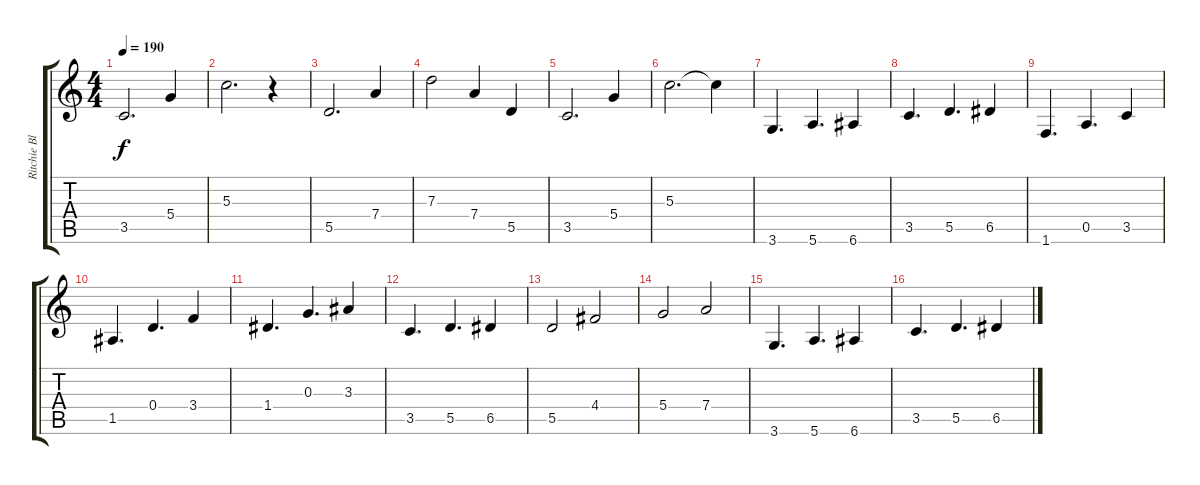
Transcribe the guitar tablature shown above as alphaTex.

\track ("Ritchie Blackmore" "Ritchie Bl") {instrument overdrivenguitar}
\staff {score tabs}
\tuning (E4 B3 G3 D3 A2 E2) {hide}
\ts (4 4)
\tempo 190
\clef g2
\ks c
3.5.2{d dy f} 5.4.4 |
5.3.2{d} r.4 |
5.5.2{d} 7.4.4 |
7.3.2 7.4.4 5.5.4 |
3.5.2{d} 5.4.4 |
5.3.2{d} 5.3{t}.4 |
3.6.4{d} 5.6.4{d} 6.6.4 |
3.5.4{d} 5.5.4{d} 6.5.4 |
1.6.4{d} 0.5.4{d} 3.5.4 |
1.5.4{d} 0.4.4{d} 3.4.4 |
1.4.4{d} 0.3.4{d} 3.3.4 |
3.5.4{d} 5.5.4{d} 6.5.4 |
5.5.2 4.4.2 |
5.4.2 7.4.2 |
3.6.4{d} 5.6.4{d} 6.6.4 |
3.5.4{d} 5.5.4{d} 6.5.4
